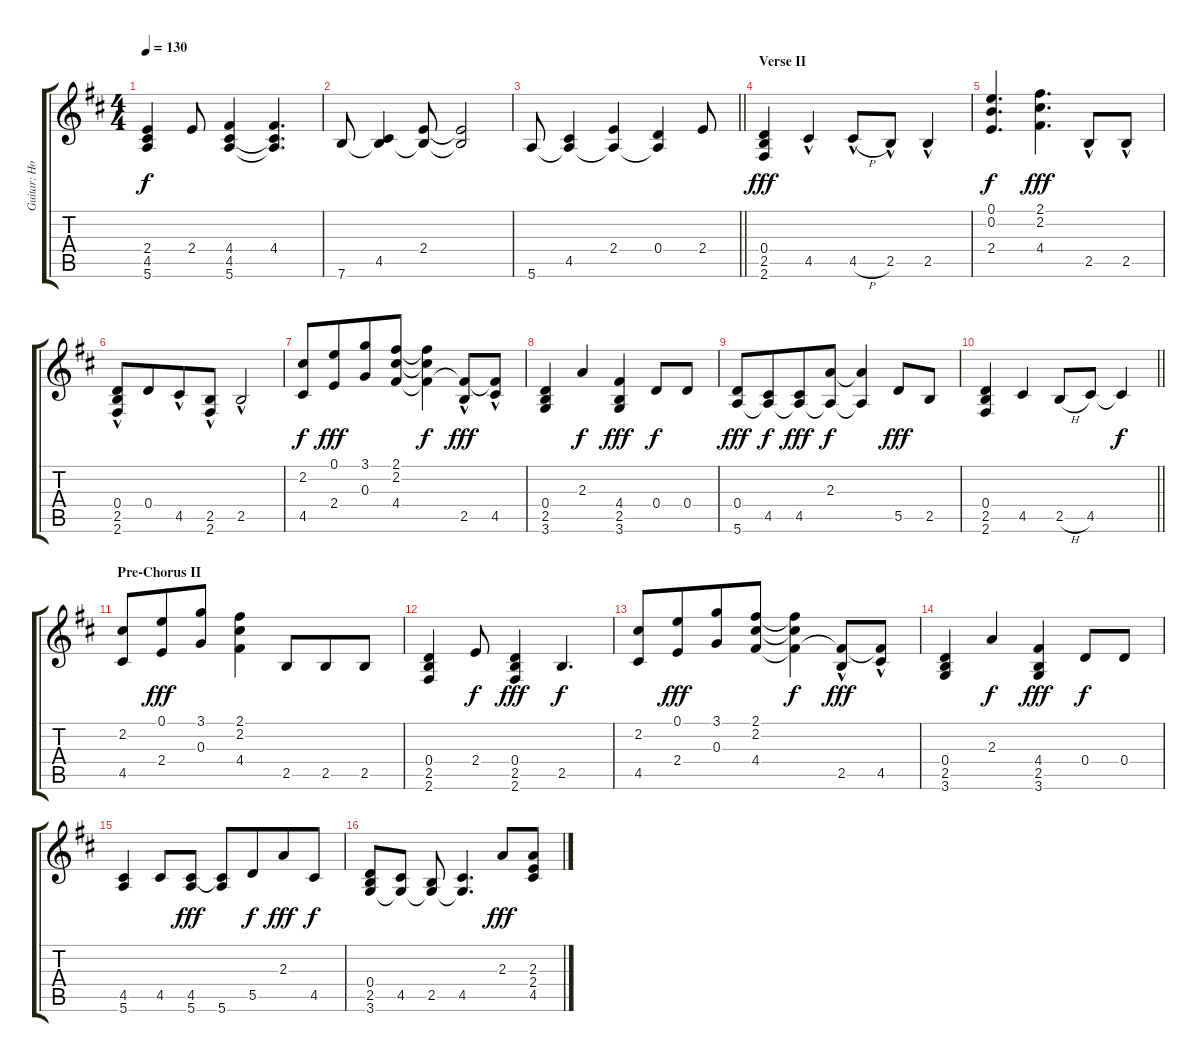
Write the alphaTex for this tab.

\track ("Guitar: Howard" "Guitar: Ho") {instrument electricguitarjazz}
\staff {score tabs}
\tuning (E4 B3 G3 D3 A2 E2) {hide}
\ts (4 4)
\tempo 130
\clef g2
\ks d
(2.4 4.5 5.6).4{dy f} 2.4.8 (4.4 4.5 5.6).4 (4.4 4.5{t} 5.6{t}).4{d} |
7.6.8 (4.5 7.6{t}).4 (2.4 7.6{t}).8 (2.4{t} 7.6{t}).2 |
\barLineRight lightlight
5.6.8 (4.5 5.6{t}).4 (2.4 5.6{t}).4 (0.4 5.6{t}).4 2.4.8 |
\section ("" "Verse II")
(0.4 2.5 2.6).4{dy fff} 4.5{hac}.4 4.5{h hac}.8 2.5{hac}.8 2.5{hac}.4 |
(0.1 0.2 2.4).4{d dy f} (2.1 2.2 4.4).4{d dy fff} 2.5{hac}.8 2.5{hac}.8 |
(0.4 2.5{hac} 2.6).8 0.4.8{beam merge} 4.5{hac}.8 (2.5{hac} 2.6).8 2.5{hac}.2 |
(2.2 4.5).8{dy f} (0.1 2.4).8{dy fff beam merge} (3.1 0.3).8 (2.1 2.2 4.4).8 (2.1{t} 2.2{t} 4.4{t}).4{dy f} (4.4{t} 2.5{hac}).8{dy fff} (4.4{t} 4.5{hac}).8 |
(0.4 2.5 3.6).4 2.3.4{dy f} (4.4 2.5 3.6).4{dy fff} 0.4.8{dy f} 0.4.8 |
(0.4 5.6).8{dy fff} (4.5 5.6{t}).8{dy f beam merge} (4.5 5.6{t}).8{dy fff} (2.3 5.6{t}).8{dy f} (2.3{t} 5.6{t}).4 5.5.8{dy fff} 2.5.8 |
\barLineRight lightlight
(0.4 2.5 2.6).4 4.5.4 2.5{h}.8 4.5.8 4.5{t}.4{dy f} |
\section ("" "Pre-Chorus II")
(2.2 4.5).8 (0.1 2.4).8{dy fff beam merge} (3.1 0.3).8 (2.1 2.2 4.4).4 2.5.8{beam merge} 2.5.8 2.5.8 |
(0.4 2.5 2.6).4 2.4.8{dy f} (0.4 2.5 2.6).4{dy fff} 2.5.4{d dy f} |
(2.2 4.5).8 (0.1 2.4).8{dy fff beam merge} (3.1 0.3).8 (2.1 2.2 4.4).8 (2.1{t} 2.2{t} 4.4{t}).4{dy f} (4.4{t} 2.5{hac}).8{dy fff} (4.4{t} 4.5{hac}).8 |
(0.4 2.5 3.6).4 2.3.4{dy f} (4.4 2.5 3.6).4{dy fff} 0.4.8{dy f} 0.4.8 |
(4.5 5.6).4 4.5.8 (4.5 5.6).8{dy fff} (4.5{t} 5.6).8 5.5.8{dy f beam merge} 2.3.8{dy fff} 4.5.8{dy f} |
(0.4 2.5 3.6).8 (4.5 3.6{t}).8 (2.5 3.6{t}).8 (4.5 3.6{t}).4{d} 2.3.8{dy fff} (2.3 2.4 4.5).8
